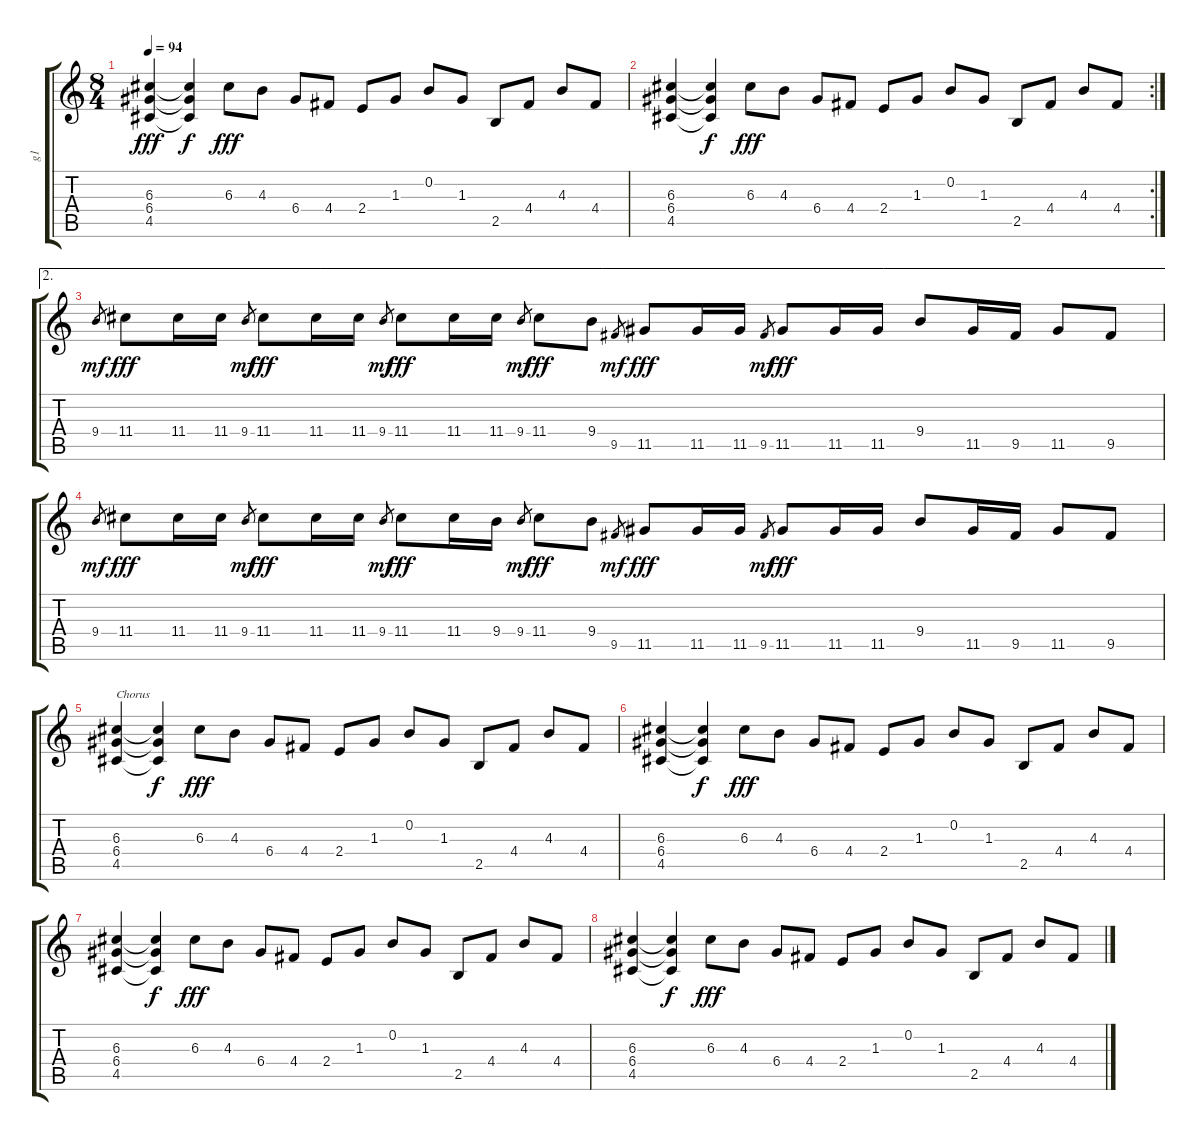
\track ("g1" "g1") {instrument electricguitarclean}
\staff {score tabs}
\tuning (E4 B3 G3 D3 A2 E2) {hide}
\ts (8 4)
\tempo 94
\clef g2
\ks c
(6.3 6.4 4.5).4{dy fff} (6.3{t} 6.4{t} 4.5{t}).4{dy f} 6.3.8{dy fff} 4.3.8 6.4.8 4.4.8 2.4.8 1.3.8 0.2.8 1.3.8 2.5.8 4.4.8 4.3.8 4.4.8 |
\rc 2
(6.3 6.4 4.5).4 (6.3{t} 6.4{t} 4.5{t}).4{dy f} 6.3.8{dy fff} 4.3.8 6.4.8 4.4.8 2.4.8 1.3.8 0.2.8 1.3.8 2.5.8 4.4.8 4.3.8 4.4.8 |
\ae 2
9.4.8{gr dy mf} 11.4.8{dy fff} 11.4.16 11.4.16 9.4.8{gr dy mf} 11.4.8{dy fff} 11.4.16 11.4.16 9.4.8{gr dy mf} 11.4.8{dy fff} 11.4.16 11.4.16 9.4.8{gr dy mf} 11.4.8{dy fff} 9.4.8 9.5.8{gr dy mf} 11.5.8{dy fff} 11.5.16 11.5.16 9.5.8{gr dy mf} 11.5.8{dy fff} 11.5.16 11.5.16 9.4.8 11.5.16 9.5.16 11.5.8 9.5.8 |
9.4.8{gr dy mf} 11.4.8{dy fff} 11.4.16 11.4.16 9.4.8{gr dy mf} 11.4.8{dy fff} 11.4.16 11.4.16 9.4.8{gr dy mf} 11.4.8{dy fff} 11.4.16 9.4.16 9.4.8{gr dy mf} 11.4.8{dy fff} 9.4.8 9.5.8{gr dy mf} 11.5.8{dy fff} 11.5.16 11.5.16 9.5.8{gr dy mf} 11.5.8{dy fff} 11.5.16 11.5.16 9.4.8 11.5.16 9.5.16 11.5.8 9.5.8 |
(6.3 6.4 4.5).4{txt "Chorus" instrument distortionguitar} (6.3{t} 6.4{t} 4.5{t}).4{dy f} 6.3.8{dy fff} 4.3.8 6.4.8 4.4.8 2.4.8 1.3.8 0.2.8 1.3.8 2.5.8 4.4.8 4.3.8 4.4.8 |
(6.3 6.4 4.5).4 (6.3{t} 6.4{t} 4.5{t}).4{dy f} 6.3.8{dy fff} 4.3.8 6.4.8 4.4.8 2.4.8 1.3.8 0.2.8 1.3.8 2.5.8 4.4.8 4.3.8 4.4.8 |
(6.3 6.4 4.5).4 (6.3{t} 6.4{t} 4.5{t}).4{dy f} 6.3.8{dy fff} 4.3.8 6.4.8 4.4.8 2.4.8 1.3.8 0.2.8 1.3.8 2.5.8 4.4.8 4.3.8 4.4.8 |
(6.3 6.4 4.5).4 (6.3{t} 6.4{t} 4.5{t}).4{dy f} 6.3.8{dy fff} 4.3.8 6.4.8 4.4.8 2.4.8 1.3.8 0.2.8 1.3.8 2.5.8 4.4.8 4.3.8 4.4.8
